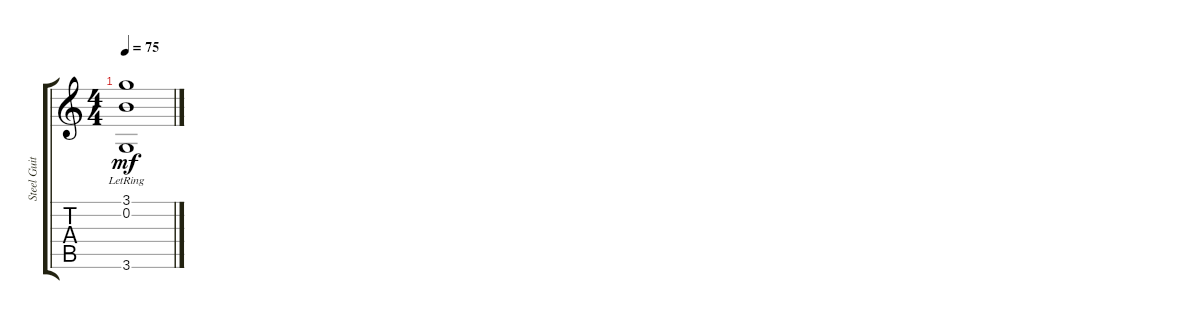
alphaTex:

\track ("Steel Guitar" "Steel Guit") {instrument acousticguitarsteel}
\staff {score tabs}
\tuning (E4 B3 G3 D3 A2 E2) {hide}
\ts (4 4)
\tempo 75
\clef g2
\ks c
(3.1{lr} 0.2{lr} 3.6{lr}).1{dy mf}
